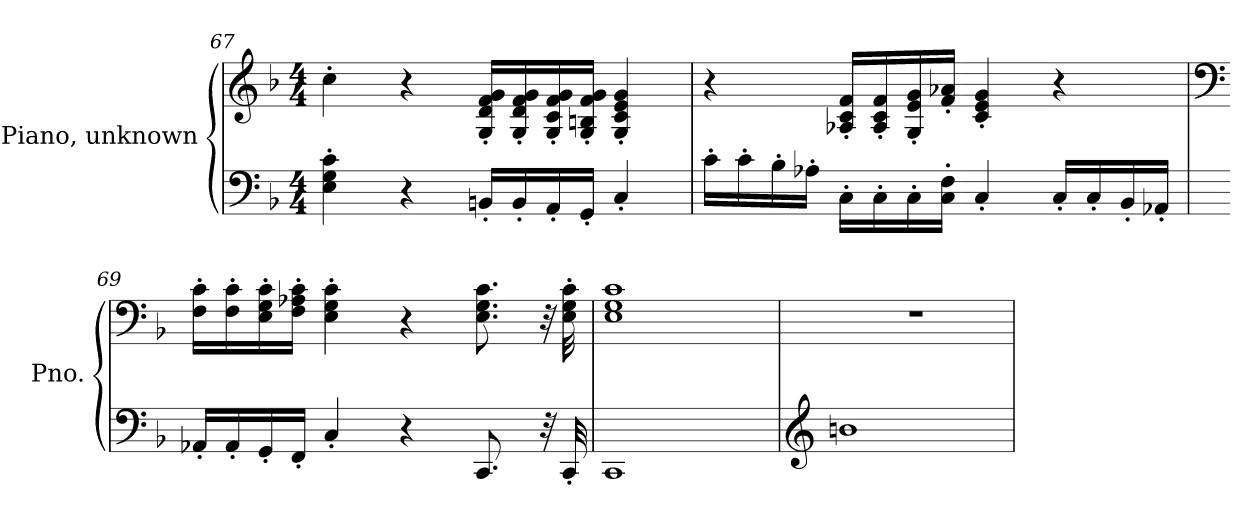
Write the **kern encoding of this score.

**kern	**kern
*part1	*part1
*staff2	*staff1
*I"Piano, unknown	*
*I'Pno.	*
*clefF4	*clefG2
*k[b-]	*k[b-]
*M4/4	*M4/4
=67	=67
4E\' 4G\' 4c\'	4cc'\
4r	4r
16BBn'/LL	16G/' 16d/' 16f/' 16g/'LL
16BB'/	16G/' 16d/' 16f/' 16g/'
16AA'/	16G/' 16c/' 16f/' 16g/'
16GG'/JJ	16G/' 16Bn/' 16f/' 16g/'JJ
4C'/	4G/' 4c/' 4e/' 4g/'
!!LO:LB:g=z
=68	=68
16c'\LL	4r
16c'\	.
16B-'\	.
16A-X'\JJ	.
16C'\LL	16A-X/' 16c/' 16f/'LL
16C'\	16A-/' 16c/' 16f/'
16C'\	16G/' 16e/' 16g/'
16C\' 16F\'JJ	16f/' 16a-X/'JJ
4C'/	4c/' 4e/' 4g/'
16C'/LL	4r
16C'/	.
16BB-'/	.
16AA-X'/JJ	.
=69	=69
*	*clefF4
16AA-X'/LL	16F\' 16c\'LL
16AA-'/	16F\' 16c\'
16GG'/	16E\' 16G\' 16c\'
16FF'/JJ	16F\' 16A-X\' 16c\'JJ
4C'/	4E\' 4G\' 4c\'
4r	4r
8.CC/	8.E\ 8.G\ 8.c\
32r	32r
32CC'/	32E\' 32G\' 32c\'
=70	=70
1CC	1E 1G 1c
=71	=71
*clefG2	*
1bn	1r
=	=
*-	*-
